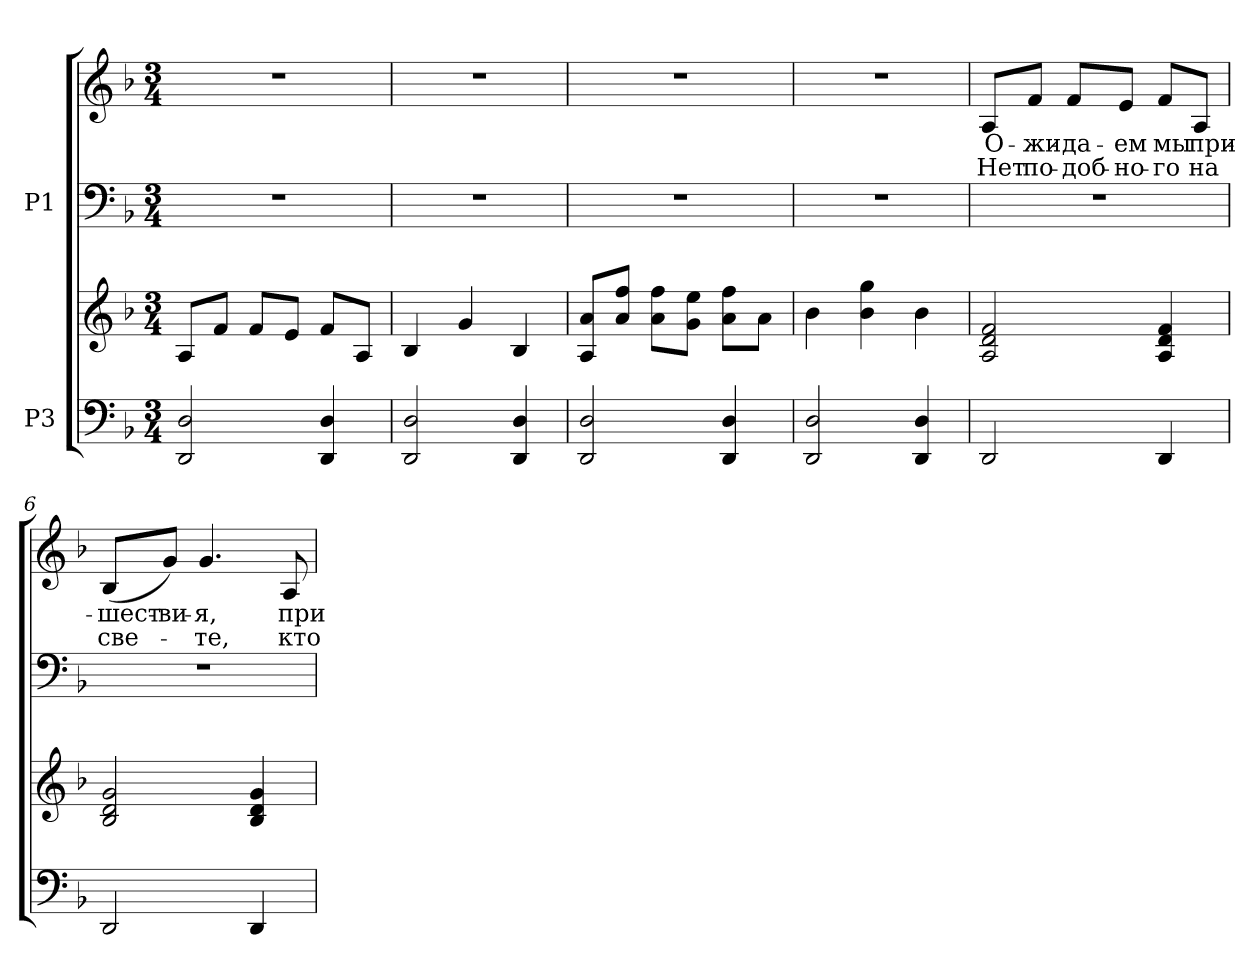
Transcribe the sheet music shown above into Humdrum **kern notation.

**kern	**kern	**kern	**kern	**text	**text
*part2	*part2	*part1	*part1	*part1	*part1
*staff4	*staff3	*staff2	*staff1	*staff1	*staff1
*I"P3	*	*I"P1	*	*	*
!!LO:PB:g=z
*clefF4	*clefG2	*clefF4	*clefG2	*	*
*k[b-]	*k[b-]	*k[b-]	*k[b-]	*	*
*d:	*d:	*d:	*d:	*	*
*M3/4	*M3/4	*M3/4	*M3/4	*	*
*MM100	*MM100	*MM100	*MM100	*	*
=1	=1	=1	=1	=1	=1
!	!	!LO:N:vis=1	!LO:N:vis=1	!	!
2DDi/ 2Di	8Ai/L	2.r	2.r	.	.
.	8fi/J	.	.	.	.
.	8fi/L	.	.	.	.
.	8ei/J	.	.	.	.
4DDi/ 4Di	8fi/L	.	.	.	.
.	8Ai/J	.	.	.	.
=2	=2	=2	=2	=2	=2
!	!	!LO:N:vis=1	!LO:N:vis=1	!	!
2DDi/ 2Di	4B-i/	2.r	2.r	.	.
.	4gi/	.	.	.	.
4DDi/ 4Di	4B-i/	.	.	.	.
=3	=3	=3	=3	=3	=3
!	!	!LO:N:vis=1	!LO:N:vis=1	!	!
2DDi/ 2Di	8Ai/ 8aiL	2.r	2.r	.	.
.	8ai/ 8ffiJ	.	.	.	.
.	8ai\ 8ffiL	.	.	.	.
.	8gi\ 8eeiJ	.	.	.	.
4DDi/ 4Di	8ai\ 8ffiL	.	.	.	.
.	8ai\J	.	.	.	.
=4	=4	=4	=4	=4	=4
!	!	!LO:N:vis=1	!LO:N:vis=1	!	!
2DDi/ 2Di	4b-i\	2.r	2.r	.	.
.	4b-i\ 4ggi	.	.	.	.
4DDi/ 4Di	4b-i\	.	.	.	.
!!LO:LB:g=z
=5	=5	=5	=5	=5	=5
!	!	!LO:N:vis=1	!	!	!
!	!	!	!	!LO:LY:b:color=#000000	!LO:LY:b:color=#000000
2DDi/	2Ai/ 2di 2fi	2.r	8Ai/L	О-	Нет
!	!	!	!	!LO:LY:b:color=#000000	!LO:LY:b:color=#000000
.	.	.	8fi/J	-жи-	по-
!	!	!	!	!LO:LY:b:color=#000000	!LO:LY:b:color=#000000
.	.	.	8fi/L	-да-	-доб-
!	!	!	!	!LO:LY:b:color=#000000	!LO:LY:b:color=#000000
.	.	.	8ei/J	-ем	-но-
!	!	!	!	!LO:LY:b:color=#000000	!LO:LY:b:color=#000000
4DDi/	4Ai/ 4di 4fi	.	8fi/L	мы	-го
!	!	!	!	!LO:LY:b:color=#000000	!LO:LY:b:color=#000000
.	.	.	8Ai/J	при-	на
=6	=6	=6	=6	=6	=6
!	!	!LO:N:vis=1	!	!	!
!	!	!	!	!LO:LY:b:color=#000000	!LO:LY:b:color=#000000
2DDi/	2B-i/ 2di 2gi	2.r	(8B-i/L	-шест-	све-
!	!	!	!	!LO:LY:b:color=#000000	!
.	.	.	8gi/J)	-ви-	.
!	!	!	!	!LO:LY:b:color=#000000	!LO:LY:b:color=#000000
.	.	.	4.gi/	-я,	-те,
4DDi/	4B-i/ 4di 4gi	.	.	.	.
!	!	!	!	!LO:LY:b:color=#000000	!LO:LY:b:color=#000000
.	.	.	8Ai/	при-	кто
=	=	=	=	=	=
*-	*-	*-	*-	*-	*-
